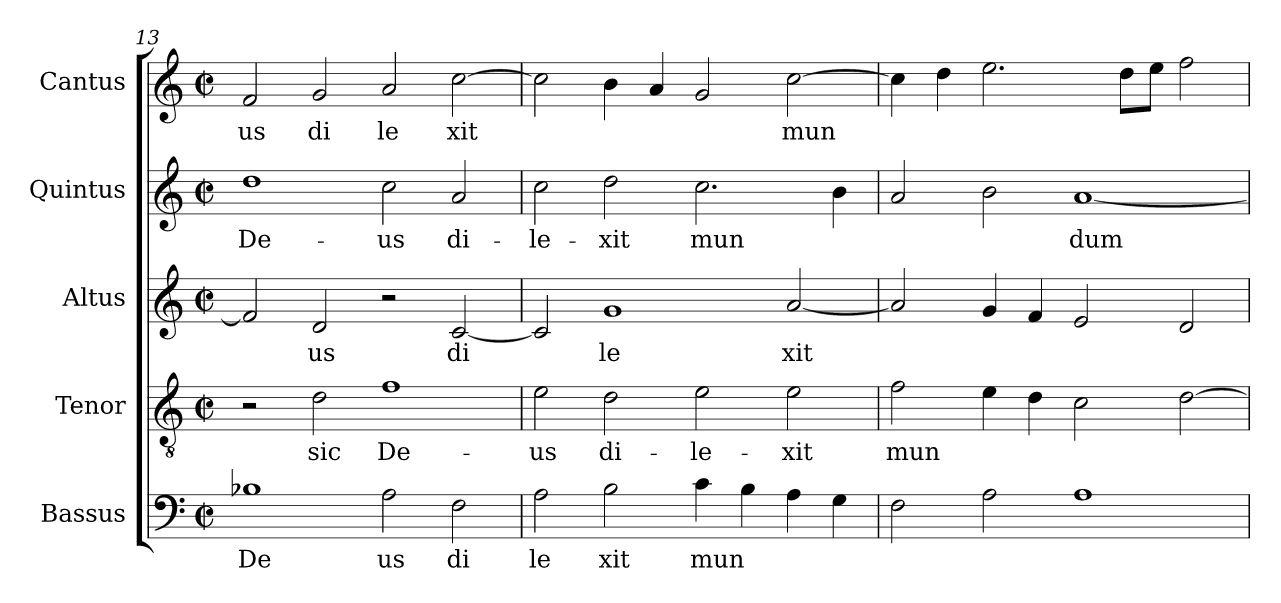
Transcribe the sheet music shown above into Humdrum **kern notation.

**kern	**text	**kern	**text	**kern	**text	**kern	**text	**kern	**text
*part5	*part5	*part4	*part4	*part3	*part3	*part2	*part2	*part1	*part1
*staff5	*staff5	*staff4	*staff4	*staff3	*staff3	*staff2	*staff2	*staff1	*staff1
*I"Bassus	*	*I"Tenor	*	*I"Altus	*	*I"Quintus	*	*I"Cantus	*
*clefF4	*	*clefGv2	*	*clefG2	*	*clefG2	*	*clefG2	*
*k[]	*	*k[]	*	*k[]	*	*k[]	*	*k[]	*
*C:	*	*C:	*	*C:	*	*C:	*	*C:	*
*M2/2	*	*M2/2	*	*M2/2	*	*M2/2	*	*M2/2	*
*met(c|)	*	*met(c|)	*	*met(c|)	*	*met(c|)	*	*met(c|)	*
=13	=13	=13	=13	=13	=13	=13	=13	=13	=13
!	!LO:LY:b:cj	!	!	!	!LO:LY:b:cj	!	!LO:LY:b:cj	!	!LO:LY:b:cj
1B-X	De	2r	.	2f/]	.	1dd	De-	2f/	us
!	!	!	!LO:LY:b:cj	!	!LO:LY:b:cj	!	!	!	!LO:LY:b:cj
.	.	2d\	sic	2d/	us	.	.	2g/	di
!	!LO:LY:b:cj	!	!LO:LY:b:cj	!	!	!	!LO:LY:b:cj	!	!LO:LY:b:cj
2A\	us	1f	De-	2r	.	2cc\	-us	2a/	le
!	!LO:LY:b:cj	!	!	!	!LO:LY:b:cj	!	!LO:LY:b:cj	!	!LO:LY:b:cj
2F\	di	.	.	[<2c/	di	2a/	di-	[>2cc\	xit
=14	=14	=14	=14	=14	=14	=14	=14	=14	=14
!	!LO:LY:b:cj	!	!LO:LY:b:cj	!	!LO:LY:b:cj	!	!LO:LY:b:cj	!	!LO:LY:b:cj
2A\	le	2e\	-us	2c/]	.	2cc\	-le-	2cc\]	.
!	!LO:LY:b:cj	!	!LO:LY:b:cj	!	!LO:LY:b:cj	!	!LO:LY:b:cj	!	!LO:LY:b:cj
2B\	xit	2d\	di-	1g	le	2dd\	-xit	4b\	.
!	!	!	!	!	!	!	!	!	!LO:LY:b:cj
.	.	.	.	.	.	.	.	4a/	.
!	!LO:LY:b:cj	!	!LO:LY:b:cj	!	!	!	!LO:LY:b:cj	!	!LO:LY:b:cj
4c\	mun	2e\	-le-	.	.	2.cc\	mun-	2g/	.
!	!LO:LY:b:cj	!	!	!	!	!	!	!	!
4B\	.	.	.	.	.	.	.	.	.
!	!LO:LY:b:cj	!	!LO:LY:b:cj	!	!LO:LY:b:cj	!	!	!	!LO:LY:b:cj
4A\	.	2e\	-xit	[<2a/	xit	.	.	[>2cc\	mun
!	!LO:LY:b:cj	!	!	!	!	!	!LO:LY:b:cj	!	!
4G\	.	.	.	.	.	4b\	--	.	.
=15	=15	=15	=15	=15	=15	=15	=15	=15	=15
!	!LO:LY:b:cj	!	!LO:LY:b:cj	!	!LO:LY:b:cj	!	!LO:LY:b:cj	!	!LO:LY:b:cj
2F\	.	2f\	mun-	2a/]	.	2a/	--	4cc\]	.
!	!	!	!	!	!	!	!	!	!LO:LY:b:cj
.	.	.	.	.	.	.	.	4dd\	.
!	!LO:LY:b:cj	!	!LO:LY:b:cj	!	!LO:LY:b:cj	!	!LO:LY:b:cj	!	!LO:LY:b:cj
2A\	.	4e\	--	4g/	.	2b\	--	2.ee\	.
!	!	!	!LO:LY:b:cj	!	!LO:LY:b:cj	!	!	!	!
.	.	4d\	--	4f/	.	.	.	.	.
!	!LO:LY:b:cj	!	!LO:LY:b:cj	!	!LO:LY:b:cj	!	!LO:LY:b:cj	!	!
1A	.	2c\	--	2e/	.	[<1a	-dum	.	.
!	!	!	!	!	!	!	!	!	!LO:LY:b:cj
.	.	.	.	.	.	.	.	8dd\L	.
!	!	!	!	!	!	!	!	!	!LO:LY:b:cj
.	.	.	.	.	.	.	.	8ee\J	.
!	!	!	!LO:LY:b:cj	!	!LO:LY:b:cj	!	!	!	!LO:LY:b:cj
.	.	[>2d\	--	2d/	.	.	.	2ff\	.
=	=	=	=	=	=	=	=	=	=
*-	*-	*-	*-	*-	*-	*-	*-	*-	*-
